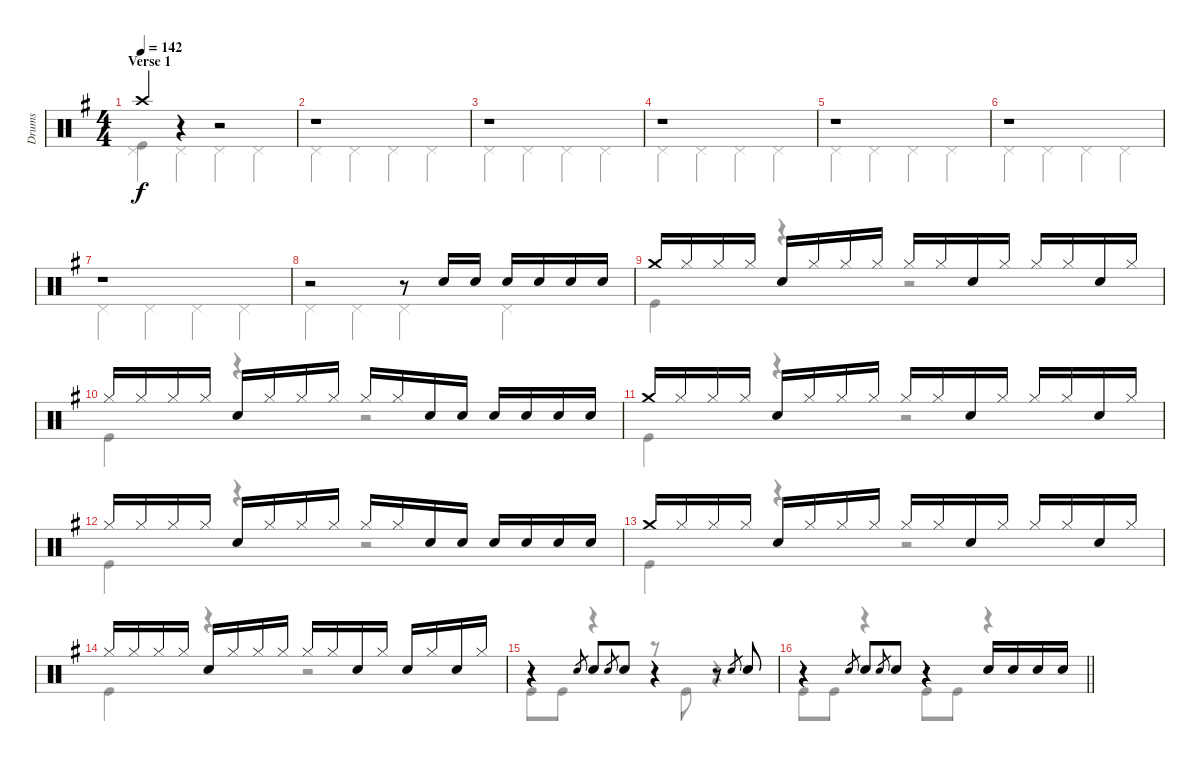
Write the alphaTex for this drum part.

\track ("Drums" "Drums") {instrument percussion}
\staff {score}
\articulation defaults
\voice
\ts (4 4)
\section ("" "Verse 1")
\tempo 142
\clef neutral
\ks g "Crash high (hit)".4{dy f}
r.4 r.2 |
r.1 |
r.1 |
r.1 |
r.1 |
r.1 |
r.1 |
r.2 r.8 "Electric Snare (hit)".16 "Electric Snare (hit)".16 "Electric Snare (hit)".16 "Electric Snare (hit)".16 "Electric Snare (hit)".16 "Electric Snare (hit)".16 |
"Crash medium (hit)".16 "Hi-Hat (closed)".16 "Hi-Hat (closed)".16 "Hi-Hat (closed)".16 "Electric Snare (hit)".16 "Hi-Hat (closed)".16 "Hi-Hat (closed)".16 "Hi-Hat (closed)".16 "Hi-Hat (closed)".16 "Hi-Hat (closed)".16 "Electric Snare (hit)".16 "Hi-Hat (closed)".16 "Hi-Hat (closed)".16 "Hi-Hat (closed)".16 "Electric Snare (hit)".16 "Hi-Hat (closed)".16 |
"Hi-Hat (closed)".16 "Hi-Hat (closed)".16 "Hi-Hat (closed)".16 "Hi-Hat (closed)".16 "Electric Snare (hit)".16 "Hi-Hat (closed)".16 "Hi-Hat (closed)".16 "Hi-Hat (closed)".16 "Hi-Hat (closed)".16 "Hi-Hat (closed)".16 "Electric Snare (hit)".16 "Electric Snare (hit)".16 "Electric Snare (hit)".16 "Electric Snare (hit)".16 "Electric Snare (hit)".16 "Electric Snare (hit)".16 |
"Crash medium (hit)".16 "Hi-Hat (closed)".16 "Hi-Hat (closed)".16 "Hi-Hat (closed)".16 "Electric Snare (hit)".16 "Hi-Hat (closed)".16 "Hi-Hat (closed)".16 "Hi-Hat (closed)".16 "Hi-Hat (closed)".16 "Hi-Hat (closed)".16 "Electric Snare (hit)".16 "Hi-Hat (closed)".16 "Hi-Hat (closed)".16 "Hi-Hat (closed)".16 "Electric Snare (hit)".16 "Hi-Hat (closed)".16 |
"Hi-Hat (closed)".16 "Hi-Hat (closed)".16 "Hi-Hat (closed)".16 "Hi-Hat (closed)".16 "Electric Snare (hit)".16 "Hi-Hat (closed)".16 "Hi-Hat (closed)".16 "Hi-Hat (closed)".16 "Hi-Hat (closed)".16 "Hi-Hat (closed)".16 "Electric Snare (hit)".16 "Electric Snare (hit)".16 "Electric Snare (hit)".16 "Electric Snare (hit)".16 "Electric Snare (hit)".16 "Electric Snare (hit)".16 |
"Crash medium (hit)".16 "Hi-Hat (closed)".16 "Hi-Hat (closed)".16 "Hi-Hat (closed)".16 "Electric Snare (hit)".16 "Hi-Hat (closed)".16 "Hi-Hat (closed)".16 "Hi-Hat (closed)".16 "Hi-Hat (closed)".16 "Hi-Hat (closed)".16 "Electric Snare (hit)".16 "Hi-Hat (closed)".16 "Hi-Hat (closed)".16 "Hi-Hat (closed)".16 "Electric Snare (hit)".16 "Hi-Hat (closed)".16 |
"Hi-Hat (closed)".16 "Hi-Hat (closed)".16 "Hi-Hat (closed)".16 "Hi-Hat (closed)".16 "Electric Snare (hit)".16 "Hi-Hat (closed)".16 "Hi-Hat (closed)".16 "Hi-Hat (closed)".16 "Hi-Hat (closed)".16 "Hi-Hat (closed)".16 "Electric Snare (hit)".16 "Hi-Hat (closed)".16 "Electric Snare (hit)".16 "Hi-Hat (closed)".16 "Electric Snare (hit)".16 "Hi-Hat (closed)".16 |
r.4 "Electric Snare (hit)".8{gr} "Electric Snare (hit)".8 "Electric Snare (hit)".8{gr} "Electric Snare (hit)".8 r.4 r.8 "Electric Snare (hit)".8{gr} "Electric Snare (hit)".8 |
\barLineRight lightlight
r.4 "Electric Snare (hit)".8{gr} "Electric Snare (hit)".8 "Electric Snare (hit)".8{gr} "Electric Snare (hit)".8 r.4 "Electric Snare (hit)".16 "Electric Snare (hit)".16 "Electric Snare (hit)".16 "Electric Snare (hit)".16
\voice
\clef neutral
\ottava regular
\simile none
\ks g
("Pedal Hi-Hat (hit)" "Kick (hit)").4{dy f} "Pedal Hi-Hat (hit)".4 "Pedal Hi-Hat (hit)".4 "Pedal Hi-Hat (hit)".4 |
"Pedal Hi-Hat (hit)".4 "Pedal Hi-Hat (hit)".4 "Pedal Hi-Hat (hit)".4 "Pedal Hi-Hat (hit)".4 |
"Pedal Hi-Hat (hit)".4 "Pedal Hi-Hat (hit)".4 "Pedal Hi-Hat (hit)".4 "Pedal Hi-Hat (hit)".4 |
"Pedal Hi-Hat (hit)".4 "Pedal Hi-Hat (hit)".4 "Pedal Hi-Hat (hit)".4 "Pedal Hi-Hat (hit)".4 |
"Pedal Hi-Hat (hit)".4 "Pedal Hi-Hat (hit)".4 "Pedal Hi-Hat (hit)".4 "Pedal Hi-Hat (hit)".4 |
"Pedal Hi-Hat (hit)".4 "Pedal Hi-Hat (hit)".4 "Pedal Hi-Hat (hit)".4 "Pedal Hi-Hat (hit)".4 |
"Pedal Hi-Hat (hit)".4 "Pedal Hi-Hat (hit)".4 "Pedal Hi-Hat (hit)".4 "Pedal Hi-Hat (hit)".4 |
"Pedal Hi-Hat (hit)".4 "Pedal Hi-Hat (hit)".4 "Pedal Hi-Hat (hit)".4 "Pedal Hi-Hat (hit)".4 |
"Kick (hit)".4 r.4 r.2 |
"Kick (hit)".4 r.4 r.2 |
"Kick (hit)".4 r.4 r.2 |
"Kick (hit)".4 r.4 r.2 |
"Kick (hit)".4 r.4 r.2 |
"Kick (hit)".4 r.4 r.2 |
"Kick (hit)".8 "Kick (hit)".8 r.4 r.8 "Kick (hit)".8 r.4 |
\barLineRight lightlight "Kick (hit)".8 "Kick (hit)".8
r.4 "Kick (hit)".8 "Kick (hit)".8 r.4
